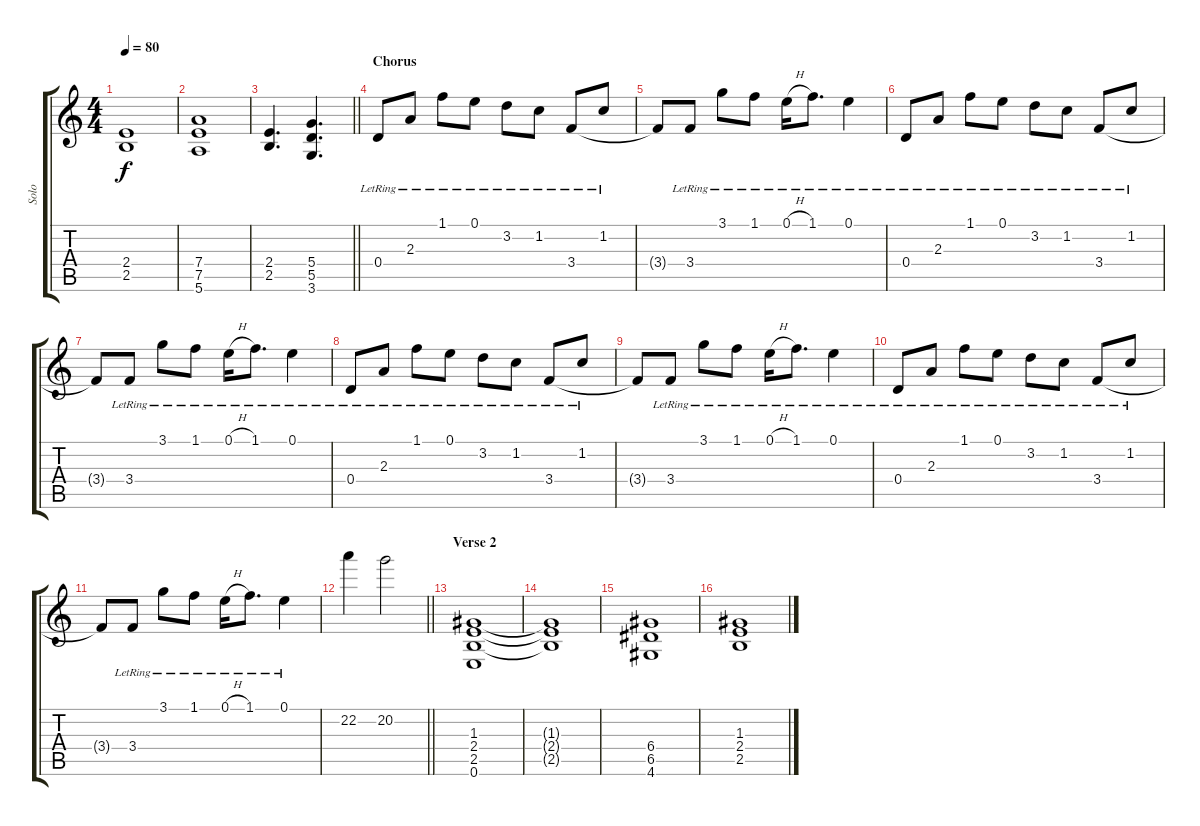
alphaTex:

\track ("Solo" "Solo") {instrument overdrivenguitar}
\staff {score tabs}
\tuning (E4 B3 G3 D3 A2 E2) {hide}
\ts (4 4)
\tempo 80
\clef g2
\ks c
(2.4 2.5).1{dy f} |
(7.4 7.5 5.6).1 |
\barLineRight lightlight
(2.4 2.5).4{d} (5.4 5.5 3.6).4{d} |
\section ("" "Chorus")
0.4{lr}.8{volume 14 instrument acousticguitarsteel} 2.3{lr}.8 1.1{lr}.8 0.1{lr}.8 3.2{lr}.8 1.2{lr}.8 3.4{lr}.8 1.2{lr}.8 |
3.4{t}.8 3.4{lr}.8 3.1{lr}.8 1.1{lr}.8 0.1{h lr}.16 1.1{lr}.8{d} 0.1{lr}.4 |
0.4{lr}.8 2.3{lr}.8 1.1{lr}.8 0.1{lr}.8 3.2{lr}.8 1.2{lr}.8 3.4{lr}.8 1.2{lr}.8 |
3.4{t}.8 3.4{lr}.8 3.1{lr}.8 1.1{lr}.8 0.1{h lr}.16 1.1{lr}.8{d} 0.1{lr}.4 |
0.4{lr}.8 2.3{lr}.8 1.1{lr}.8 0.1{lr}.8 3.2{lr}.8 1.2{lr}.8 3.4{lr}.8 1.2{lr}.8 |
3.4{t}.8 3.4{lr}.8 3.1{lr}.8 1.1{lr}.8 0.1{h lr}.16 1.1{lr}.8{d} 0.1{lr}.4 |
0.4{lr}.8 2.3{lr}.8 1.1{lr}.8 0.1{lr}.8 3.2{lr}.8 1.2{lr}.8 3.4{lr}.8 1.2{lr}.8 |
3.4{t}.8 3.4{lr}.8 3.1{lr}.8 1.1{lr}.8 0.1{h lr}.16 1.1{lr}.8{d} 0.1{lr}.4 |
\barLineRight lightlight
22.2.4{instrument overdrivenguitar} 20.2.2 |
\section ("" "Verse 2")
(1.3 2.4 2.5 0.6).1 |
(1.3{t} 2.4{t} 2.5{t}).1 |
(6.4 6.5 4.6).1 |
(1.3 2.4 2.5).1
